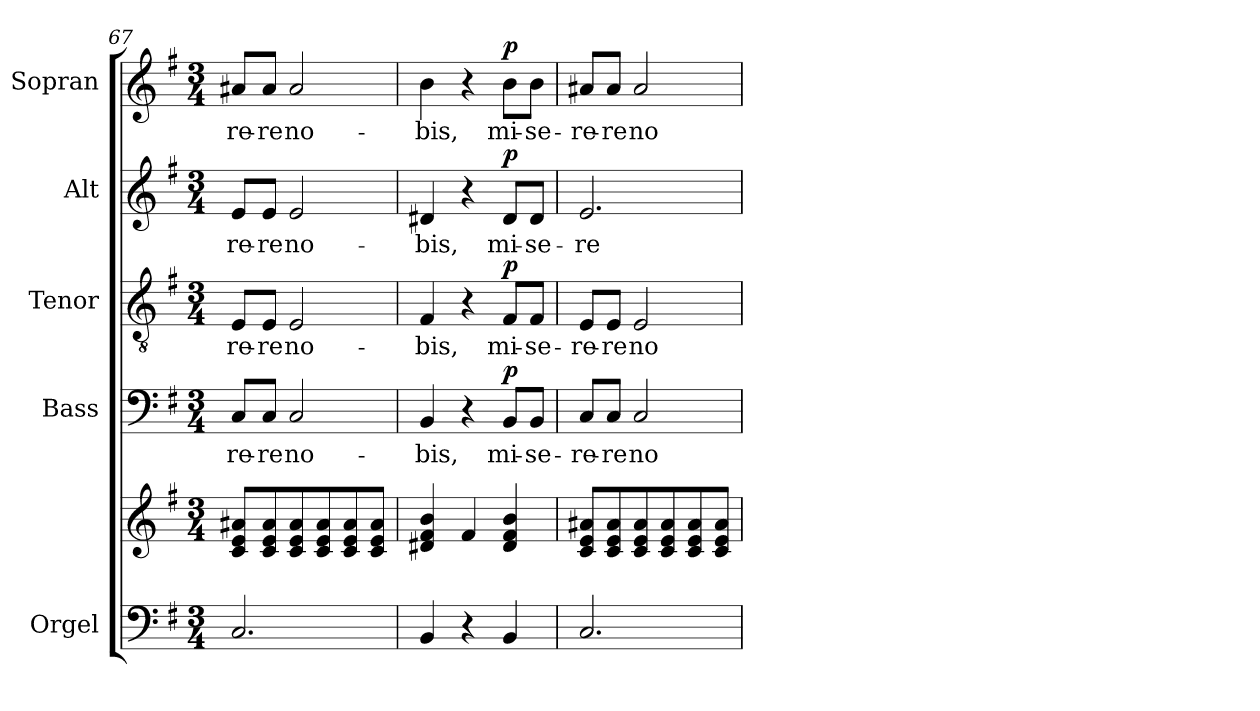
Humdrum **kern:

**kern	**kern	**kern	**text	**dynam	**kern	**text	**dynam	**kern	**text	**dynam	**kern	**text	**dynam
*part5	*part5	*part4	*part4	*part4	*part3	*part3	*part3	*part2	*part2	*part2	*part1	*part1	*part1
*staff6	*staff5	*staff4	*staff4	*staff4	*staff3	*staff3	*staff3	*staff2	*staff2	*staff2	*staff1	*staff1	*staff1
*I"Orgel	*	*I"Bass	*	*	*I"Tenor	*	*	*I"Alt	*	*	*I"Sopran	*	*
*I'Org.	*	*I'B	*	*	*I'T	*	*	*I'A	*	*	*I'S	*	*
*clefF4	*clefG2	*clefF4	*	*	*clefGv2	*	*	*clefG2	*	*	*clefG2	*	*
*k[f#]	*k[f#]	*k[f#]	*	*	*k[f#]	*	*	*k[f#]	*	*	*k[f#]	*	*
*G:	*G:	*G:	*	*	*G:	*	*	*G:	*	*	*G:	*	*
*M3/4	*M3/4	*M3/4	*	*	*M3/4	*	*	*M3/4	*	*	*M3/4	*	*
=67	=67	=67	=67	=67	=67	=67	=67	=67	=67	=67	=67	=67	=67
!	!	!	!LO:LY:b	!	!	!LO:LY:b	!	!	!LO:LY:b	!	!	!LO:LY:b	!
2.C/	8c/ 8e/ 8a#X/L	8C/L	-re-	.	8E/L	-re-	.	8e/L	-re-	.	8a#X/L	-re-	.
!	!	!	!LO:LY:b	!	!	!LO:LY:b	!	!	!LO:LY:b	!	!	!LO:LY:b	!
.	8c/ 8e/ 8a#/	8C/J	-re	.	8E/J	-re	.	8e/J	-re	.	8a#/J	-re	.
!	!	!	!LO:LY:b	!	!	!LO:LY:b	!	!	!LO:LY:b	!	!	!LO:LY:b	!
.	8c/ 8e/ 8a#/	2C/	no-	.	2E/	no-	.	2e/	no-	.	2a#/	no-	.
.	8c/ 8e/ 8a#/	.	.	.	.	.	.	.	.	.	.	.	.
.	8c/ 8e/ 8a#/	.	.	.	.	.	.	.	.	.	.	.	.
.	8c/ 8e/ 8a#/J	.	.	.	.	.	.	.	.	.	.	.	.
=68	=68	=68	=68	=68	=68	=68	=68	=68	=68	=68	=68	=68	=68
!	!	!	!LO:LY:b	!	!	!LO:LY:b	!	!	!LO:LY:b	!	!	!LO:LY:b	!
4BB/	4d#X/ 4f#/ 4b/	4BB/	-bis,	.	4F#/	-bis,	.	4d#X/	-bis,	.	4b\	-bis,	.
4r	4f#/	4r	.	.	4r	.	.	4r	.	.	4r	.	.
!	!	!	!LO:LY:b	!LO:DY:a	!	!LO:LY:b	!LO:DY:a	!	!LO:LY:b	!LO:DY:a	!	!LO:LY:b	!LO:DY:a
4BB/	4d#/ 4f#/ 4b/	8BB/L	mi-	p	8F#/L	mi-	p	8d#/L	mi-	p	8b\L	mi-	p
!	!	!	!LO:LY:b	!	!	!LO:LY:b	!	!	!LO:LY:b	!	!	!LO:LY:b	!
.	.	8BB/J	-se-	.	8F#/J	-se-	.	8d#/J	-se-	.	8b\J	-se-	.
=69	=69	=69	=69	=69	=69	=69	=69	=69	=69	=69	=69	=69	=69
!	!	!	!LO:LY:b	!	!	!LO:LY:b	!	!	!LO:LY:b	!	!	!LO:LY:b	!
2.C/	8c/ 8e/ 8a#X/L	8C/L	-re-	.	8E/L	-re-	.	2.e/	-re-	.	8a#X/L	-re-	.
!	!	!	!LO:LY:b	!	!	!LO:LY:b	!	!	!	!	!	!LO:LY:b	!
.	8c/ 8e/ 8a#/	8C/J	-re	.	8E/J	-re	.	.	.	.	8a#/J	-re	.
!	!	!	!LO:LY:b	!	!	!LO:LY:b	!	!	!	!	!	!LO:LY:b	!
.	8c/ 8e/ 8a#/	2C/	no-	.	2E/	no-	.	.	.	.	2a#/	no-	.
.	8c/ 8e/ 8a#/	.	.	.	.	.	.	.	.	.	.	.	.
.	8c/ 8e/ 8a#/	.	.	.	.	.	.	.	.	.	.	.	.
.	8c/ 8e/ 8a#/J	.	.	.	.	.	.	.	.	.	.	.	.
=	=	=	=	=	=	=	=	=	=	=	=	=	=
*-	*-	*-	*-	*-	*-	*-	*-	*-	*-	*-	*-	*-	*-
